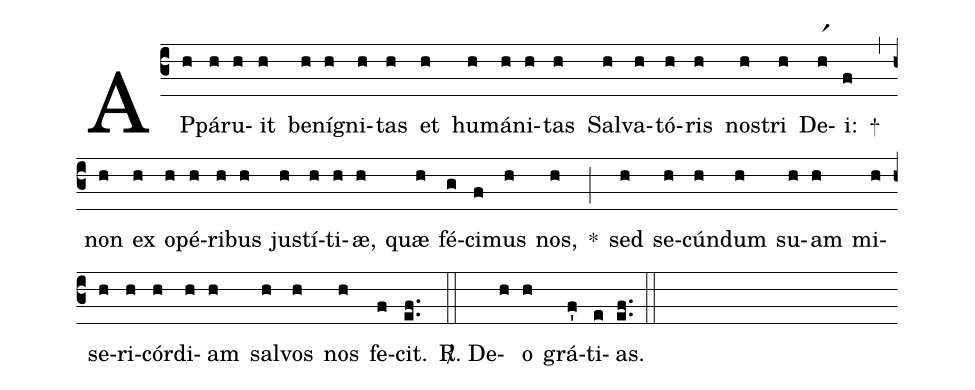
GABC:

%%
(c3)
AP(h)pá(h)ru(h)it(h) be(h)ní(h)gni(h)tas(h) et(h) hu(h)má(h)ni(h)tas(h) Sal(h)va(h)tó(h)ris(h) nos(h)tri(h) De(hr1)i:(f) +(,)
non(h) ex(h) o(h)pé(h)ri(h)bus(h) jus(h)tí(h)ti(h)æ,(h) quæ(h) fé(g)ci(f)mus(h) nos,(h) *(;)
sed(h) se(h)cún(h)dum(h) su(h)am(h) mi(h)se(h)ri(h)cór(h)di(h)am(h) sal(h)vos(h) nos(h) fe(f)cit.(ef..) (::)

<sp>R/</sp>. De( h)o(h) grá(f')ti(e)as.(ef..) (::)
